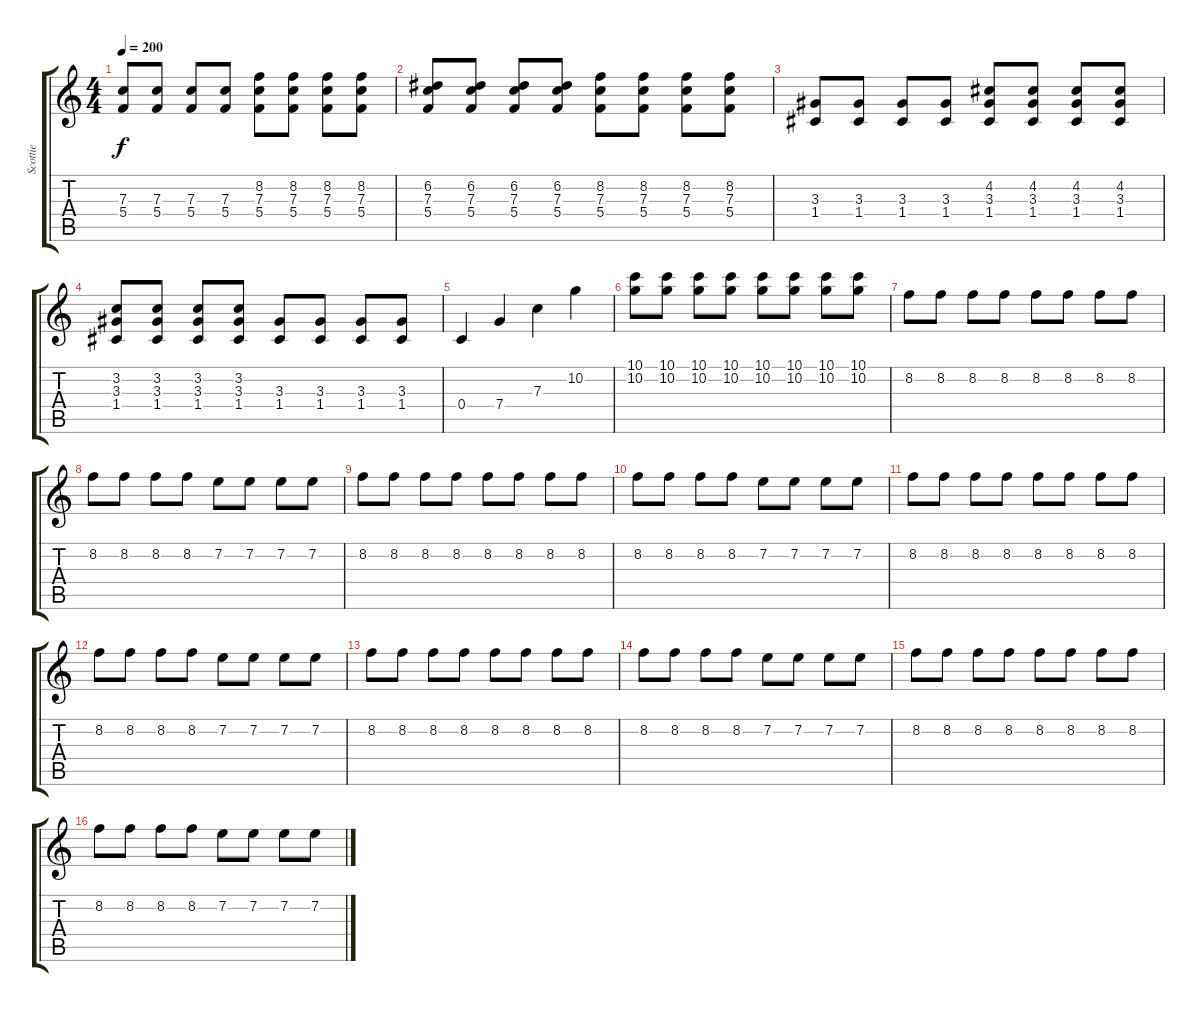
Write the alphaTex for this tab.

\track ("Scottie" "Scottie") {instrument distortionguitar}
\staff {score tabs}
\tuning (D4 A3 F3 C3 G2 C2) {hide}
\ts (4 4)
\tempo 200
\clef g2
\ks c
(7.3 5.4).8{dy f} (7.3 5.4).8 (7.3 5.4).8 (7.3 5.4).8 (8.2 7.3 5.4).8 (8.2 7.3 5.4).8 (8.2 7.3 5.4).8 (8.2 7.3 5.4).8 |
(6.2 7.3 5.4).8 (6.2 7.3 5.4).8 (6.2 7.3 5.4).8 (6.2 7.3 5.4).8 (8.2 7.3 5.4).8 (8.2 7.3 5.4).8 (8.2 7.3 5.4).8 (8.2 7.3 5.4).8 |
(3.3 1.4).8 (3.3 1.4).8 (3.3 1.4).8 (3.3 1.4).8 (4.2 3.3 1.4).8 (4.2 3.3 1.4).8 (4.2 3.3 1.4).8 (4.2 3.3 1.4).8 |
(3.2 3.3 1.4).8 (3.2 3.3 1.4).8 (3.2 3.3 1.4).8 (3.2 3.3 1.4).8 (3.3 1.4).8 (3.3 1.4).8 (3.3 1.4).8 (3.3 1.4).8 |
0.4.4 7.4.4 7.3.4 10.2.4 |
(10.1 10.2).8 (10.1 10.2).8 (10.1 10.2).8 (10.1 10.2).8 (10.1 10.2).8 (10.1 10.2).8 (10.1 10.2).8 (10.1 10.2).8 |
8.2.8 8.2.8 8.2.8 8.2.8 8.2.8 8.2.8 8.2.8 8.2.8 |
8.2.8 8.2.8 8.2.8 8.2.8 7.2.8 7.2.8 7.2.8 7.2.8 |
8.2.8 8.2.8 8.2.8 8.2.8 8.2.8 8.2.8 8.2.8 8.2.8 |
8.2.8 8.2.8 8.2.8 8.2.8 7.2.8 7.2.8 7.2.8 7.2.8 |
8.2.8 8.2.8 8.2.8 8.2.8 8.2.8 8.2.8 8.2.8 8.2.8 |
8.2.8 8.2.8 8.2.8 8.2.8 7.2.8 7.2.8 7.2.8 7.2.8 |
8.2.8 8.2.8 8.2.8 8.2.8 8.2.8 8.2.8 8.2.8 8.2.8 |
8.2.8 8.2.8 8.2.8 8.2.8 7.2.8 7.2.8 7.2.8 7.2.8 |
8.2.8 8.2.8 8.2.8 8.2.8 8.2.8 8.2.8 8.2.8 8.2.8 |
8.2.8 8.2.8 8.2.8 8.2.8 7.2.8 7.2.8 7.2.8 7.2.8
